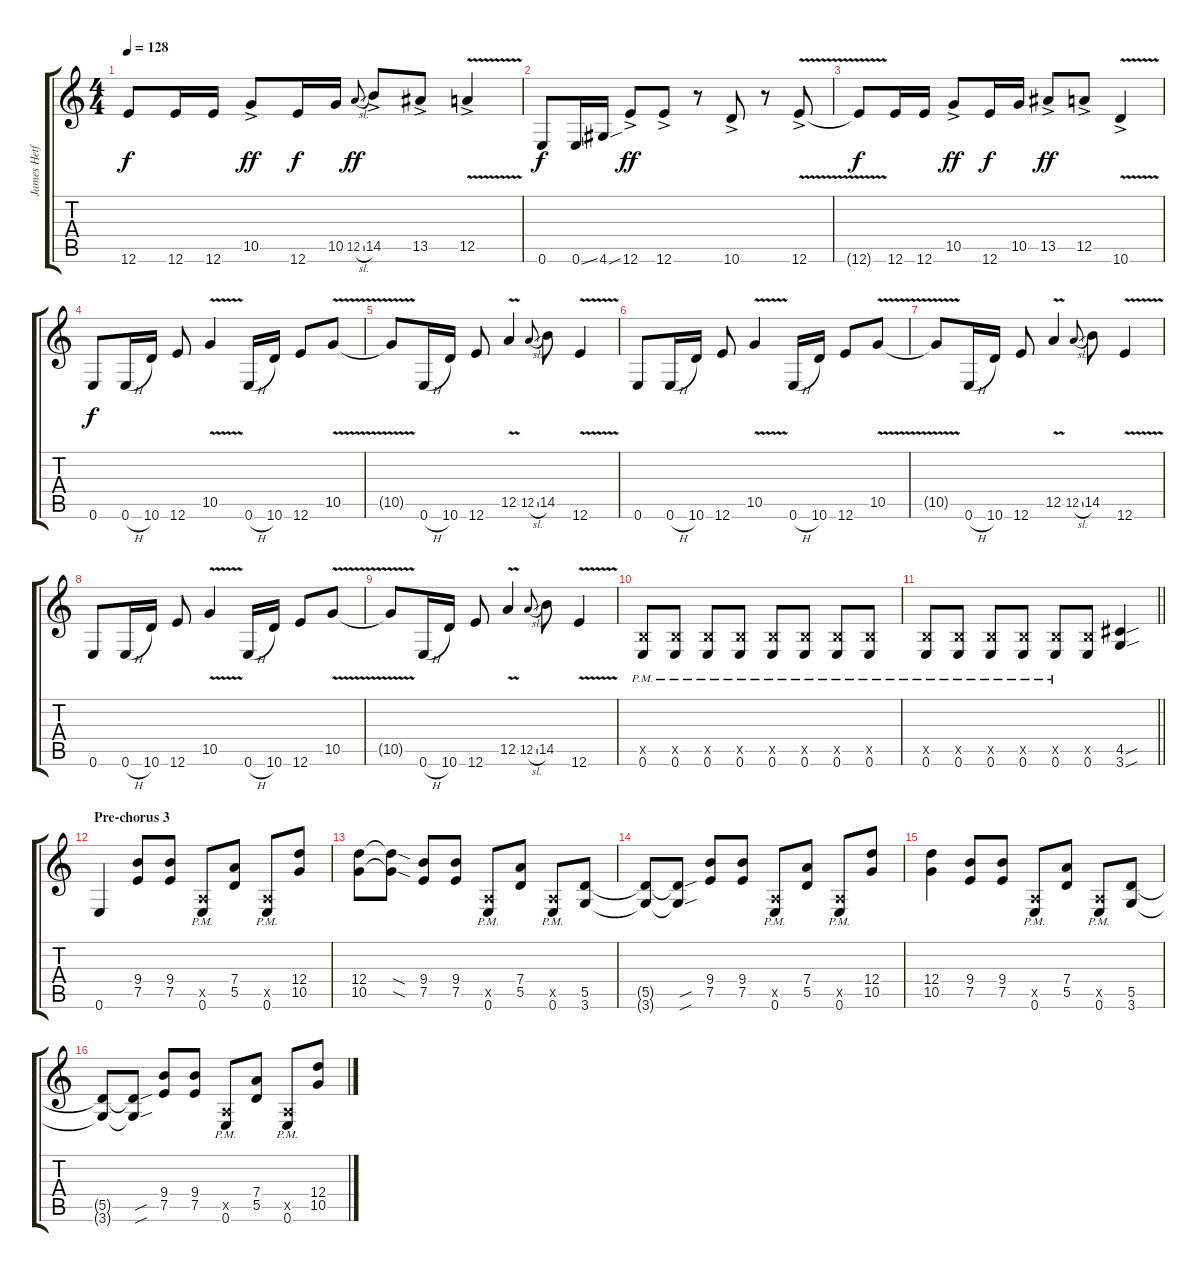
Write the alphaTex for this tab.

\track ("James Hetfield (Guitar Rhythm)" "James Hetf") {instrument distortionguitar}
\staff {score tabs}
\tuning (E4 B3 G3 D3 A2 E2) {hide}
\ts (4 4)
\tempo 128
\clef g2
\ks c
12.6{t}.8{dy f} 12.6.16 12.6.16 10.5{ac}.8{dy ff} 12.6.16{dy f} 10.5.16 12.5{sl}.8{gr onbeat dy ff} 14.5{ac}.8 13.5{ac}.8 12.5{v ac}.4 |
0.6.8{dy f} 0.6{ss}.16 4.6{sou}.16 12.6{ac}.8{dy ff} 12.6{ac}.8 r.8 10.6{ac}.8 r.8 12.6{v ac}.8 |
12.6{t}.8{dy f} 12.6.16 12.6.16 10.5{ac}.8{dy ff} 12.6.16{dy f} 10.5.16 13.5{ac}.8{dy ff} 12.5{ac}.8 10.6{v ac}.4 |
0.6.8{dy f} 0.6{h}.16 10.6.16 12.6.8 10.5{v}.4 0.6{h}.16 10.6.16 12.6.8 10.5{v}.8 |
10.5{t}.8 0.6{h}.16 10.6.16 12.6.8 12.5{v}.4 12.5{sl}.8{gr onbeat} 14.5.8 12.6{v}.4 |
0.6.8 0.6{h}.16 10.6.16 12.6.8 10.5{v}.4 0.6{h}.16 10.6.16 12.6.8 10.5{v}.8 |
10.5{t}.8 0.6{h}.16 10.6.16 12.6.8 12.5{v}.4 12.5{sl}.8{gr onbeat} 14.5.8 12.6{v}.4 |
0.6.8 0.6{h}.16 10.6.16 12.6.8 10.5{v}.4 0.6{h}.16 10.6.16 12.6.8 10.5{v}.8 |
10.5{t}.8 0.6{h}.16 10.6.16 12.6.8 12.5{v}.4 12.5{sl}.8{gr onbeat} 14.5.8 12.6{v}.4 |
(2.5{x} 0.6{pm}).8{volume 14 instrument distortionguitar} (2.5{x} 0.6{pm}).8 (2.5{x} 0.6{pm}).8 (2.5{x} 0.6{pm}).8 (2.5{x} 0.6{pm}).8 (2.5{x} 0.6{pm}).8 (2.5{x} 0.6{pm}).8 (2.5{x} 0.6{pm}).8 |
\barLineRight lightlight
(2.5{x} 0.6{pm}).8 (2.5{x} 0.6{pm}).8 (2.5{x} 0.6{pm}).8 (2.5{x} 0.6{pm}).8 (2.5{x} 0.6{pm}).8 (2.5{x} 0.6).8 (4.5{sou} 3.6{sou}).4 |
\section ("" "Pre-chorus 3")
0.6.4 (9.4 7.5).8 (9.4 7.5).8 (0.5{x} 0.6{pm}).8 (7.4 5.5).8 (0.5{x} 0.6{pm}).8 (12.4 10.5).8 |
(12.4 10.5).8 (12.4{sod t} 10.5{sod t}).8 (9.4 7.5).8 (9.4 7.5).8 (0.5{x} 0.6{pm}).8 (7.4 5.5).8 (0.5{x} 0.6{pm}).8 (5.5 3.6).8 |
(5.5{t} 3.6{t}).8 (5.5{sou t} 3.6{sou t}).8 (9.4 7.5).8 (9.4 7.5).8 (0.5{x} 0.6{pm}).8 (7.4 5.5).8 (0.5{x} 0.6{pm}).8 (12.4 10.5).8 |
(12.4 10.5).4 (9.4 7.5).8 (9.4 7.5).8 (0.5{x} 0.6{pm}).8 (7.4 5.5).8 (0.5{x} 0.6{pm}).8 (5.5 3.6).8 |
(5.5{t} 3.6{t}).8 (5.5{sou t} 3.6{sou t}).8 (9.4 7.5).8 (9.4 7.5).8 (0.5{x} 0.6{pm}).8 (7.4 5.5).8 (0.5{x} 0.6{pm}).8 (12.4 10.5).8
